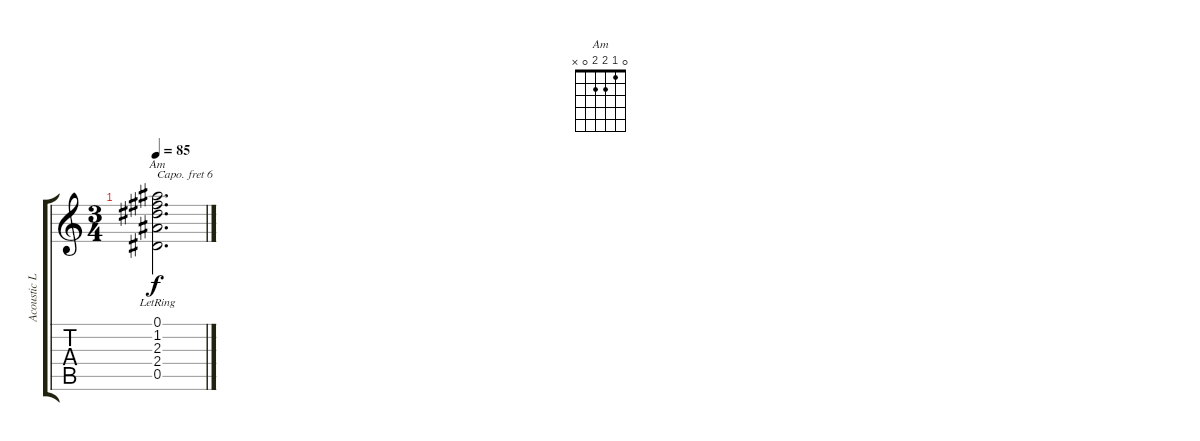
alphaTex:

\track ("Acoustic Lead (Capo)" "Acoustic L") {instrument acousticguitarnylon}
\staff {score tabs}
\capo 6
\tuning (E4 B3 G3 D3 A2 E2) {hide}
\chord ("Am" 0 1 2 2 0 x)
\ts (3 4)
\tempo 85
\clef g2
\ks c
(0.1 1.2{lr} 2.3 2.4 0.5).2{d ch "Am" dy f}
